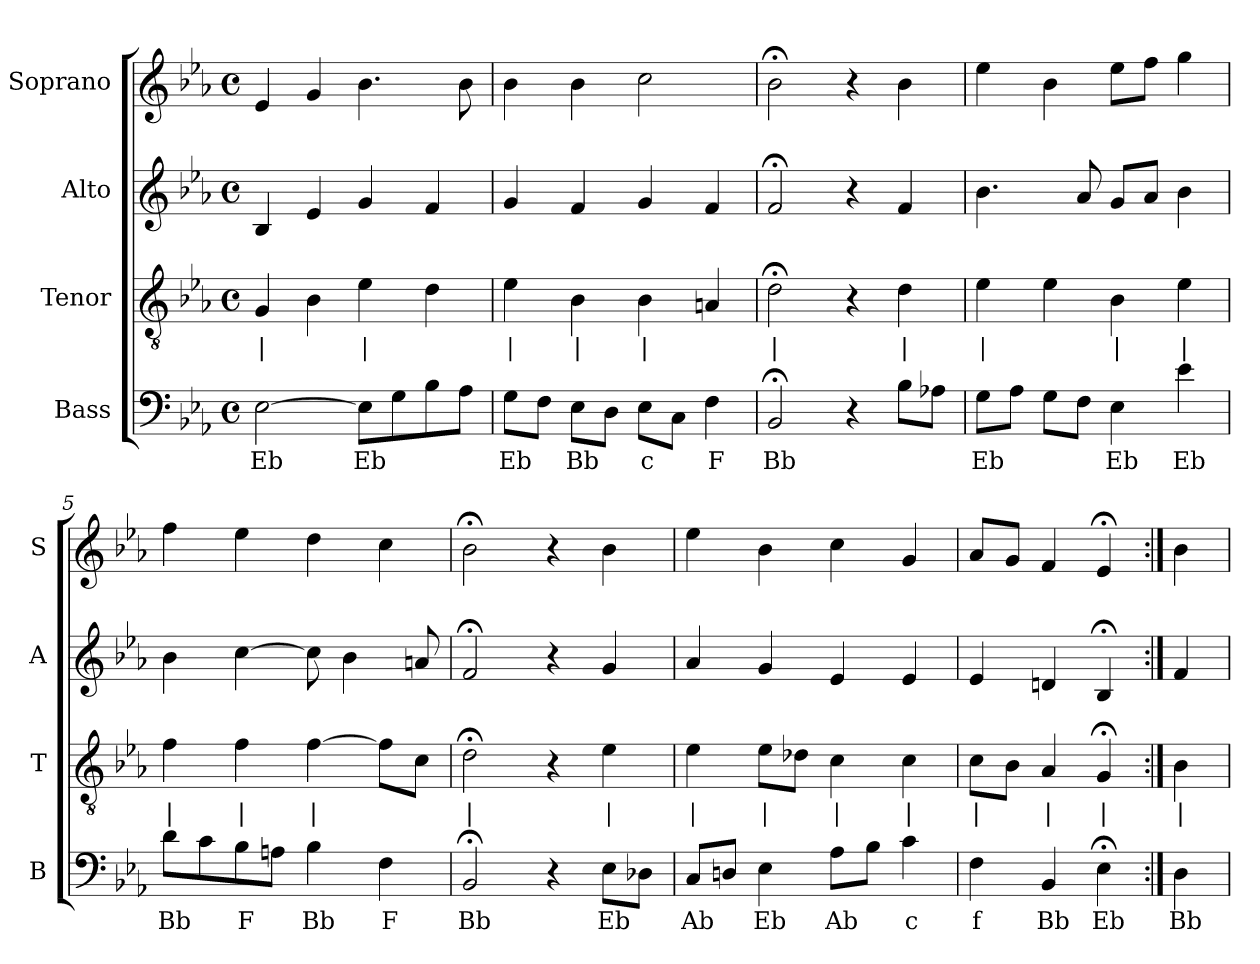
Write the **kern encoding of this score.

**kern	**text	**kern	**text	**kern	**kern
*part4	*part4	*part3	*part3	*part2	*part1
*staff4	*staff4	*staff3	*staff3	*staff2	*staff1
*I"Bass	*	*I"Tenor	*	*I"Alto	*I"Soprano
*I'B	*	*I'T	*	*I'A	*I'S
*clefF4	*	*clefGv2	*	*clefG2	*clefG2
*k[b-e-a-]	*	*k[b-e-a-]	*	*k[b-e-a-]	*k[b-e-a-]
*E-:	*	*E-:	*	*E-:	*E-:
*M4/4	*	*M4/4	*	*M4/4	*M4/4
*met(c)	*	*met(c)	*	*met(c)	*met(c)
*MM100	*	*MM100	*	*MM100	*MM100
=1	=1	=1	=1	=1	=1
[2E-	Eb	4G	|	4B-	4e-
.	.	4B-	.	4e-	4g
8E-L]	Eb	4e-	|	4g	4.b-
8G	.	.	.	.	.
8B-	.	4d	.	4f	.
8A-J	.	.	.	.	8b-
=2	=2	=2	=2	=2	=2
8GL	Eb	4e-	|	4g	4b-
8FJ	.	.	.	.	.
8E-L	Bb	4B-	|	4f	4b-
8DJ	.	.	.	.	.
8E-L	c	4B-	|	4g	2cc
8CJ	.	.	.	.	.
4F	F	4An	.	4f	.
=3	=3	=3	=3	=3	=3
2BB-;<	Bb	2d;<	|	2f;<	2b-;<
4r	.	4r	.	4r	4r
8B-L	.	4d	|	4f	4b-
8A-XJ	.	.	.	.	.
=4	=4	=4	=4	=4	=4
8GL	Eb	4e-	|	4.b-	4ee-
8A-J	.	.	.	.	.
8GL	.	4e-	.	.	4b-
8FJ	.	.	.	8a-	.
4E-	Eb	4B-	|	8gL	8ee-L
.	.	.	.	8a-J	8ffJ
4e-	Eb	4e-	|	4b-	4gg
=5	=5	=5	=5	=5	=5
8dL	Bb	4f	|	4b-	4ff
8c	.	.	.	.	.
8B-	F	4f	|	[4cc	4ee-
8AnJ	.	.	.	.	.
4B-	Bb	[4f	|	8cc]	4dd
.	.	.	.	4b-	.
4F	F	8fL]	.	.	4cc
.	.	8cJ	.	8an	.
=6	=6	=6	=6	=6	=6
2BB-;<	Bb	2d;<	|	2f;<	2b-;<
4r	.	4r	.	4r	4r
8E-L	Eb	4e-	|	4g	4b-
8D-XJ	.	.	.	.	.
=7	=7	=7	=7	=7	=7
8CL	Ab	4e-	|	4a-	4ee-
8DnJ	.	.	.	.	.
4E-	Eb	8e-L	|	4g	4b-
.	.	8d-XJ	.	.	.
8A-L	Ab	4c	|	4e-	4cc
8B-J	.	.	.	.	.
4c	c	4c	|	4e-	4g
=8	=8	=8	=8	=8	=8
4F	f	8cL	|	4e-	8a-L
.	.	8B-J	.	.	8gJ
4BB-	Bb	4A-	|	4dn	4f
4E-;<	Eb	4G;<	|	4B-;<	4e-;<
=:|!	=:|!	=:|!	=:|!	=:|!	=:|!
4D	Bb	4B-	|	4f	4b-
=	=	=	=	=	=
*-	*-	*-	*-	*-	*-
